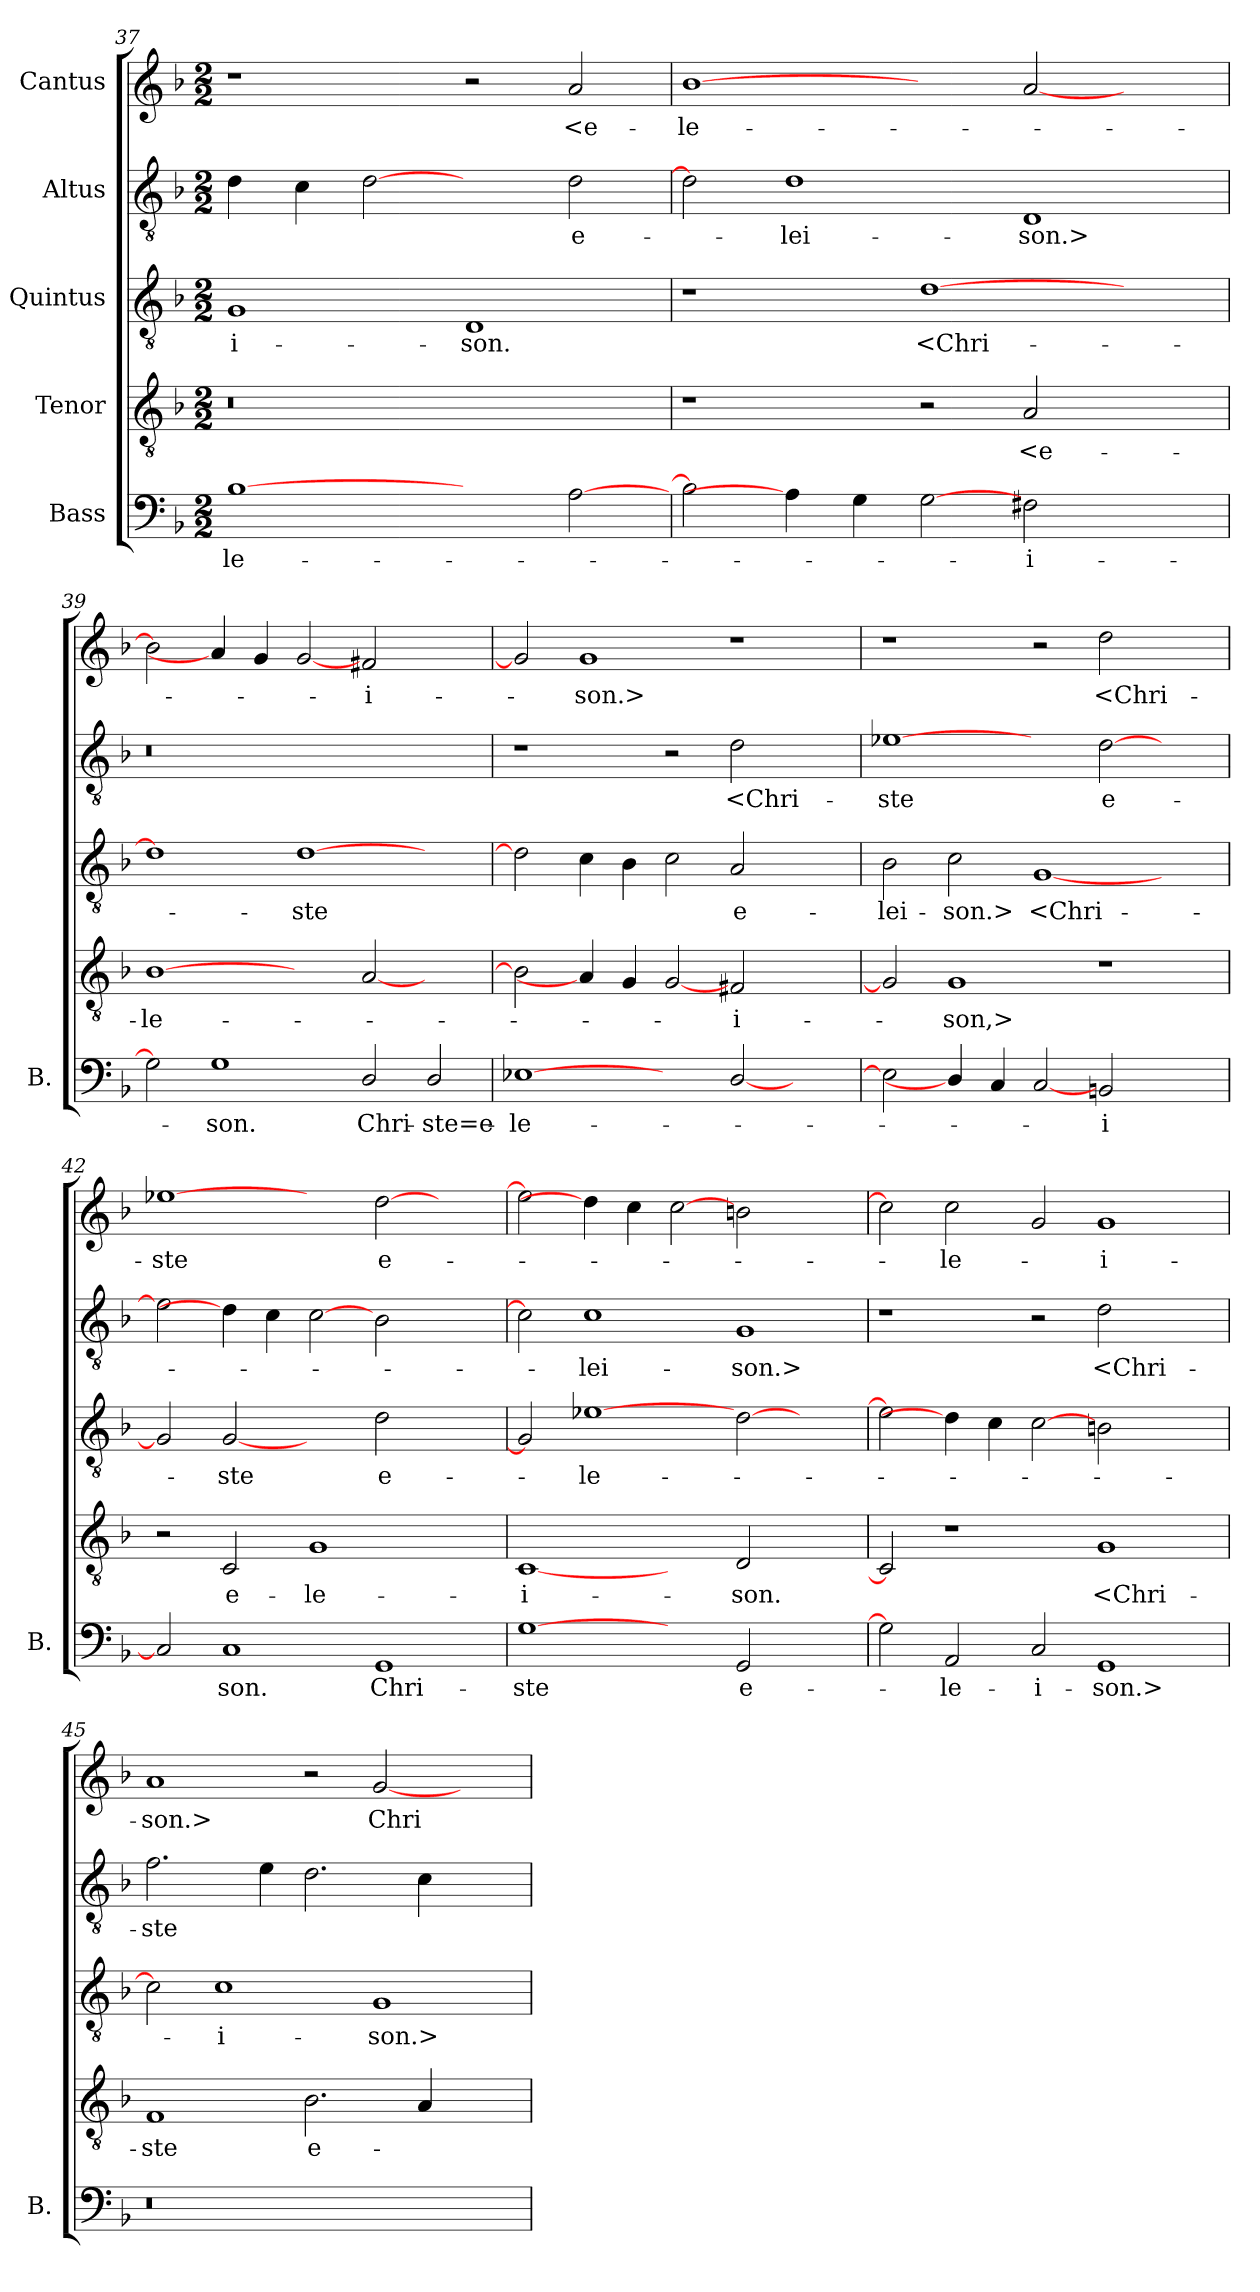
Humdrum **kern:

**kern	**text	**kern	**text	**kern	**text	**kern	**text	**kern	**text
*part5	*part5	*part4	*part4	*part3	*part3	*part2	*part2	*part1	*part1
*staff5	*staff5	*staff4	*staff4	*staff3	*staff3	*staff2	*staff2	*staff1	*staff1
*I"Bass	*	*I"Tenor	*	*I"Quintus	*	*I"Altus	*	*I"Cantus	*
*I'B.	*	*	*	*	*	*	*	*	*
*clefF4	*	*clefGv2	*	*clefGv2	*	*clefGv2	*	*clefG2	*
*	*	*ITrd7c12	*	*ITrd7c12	*	*ITrd7c12	*	*	*
*k[b-]	*	*k[b-]	*	*k[b-]	*	*k[b-]	*	*k[b-]	*
*F:	*	*F:	*	*F:	*	*F:	*	*F:	*
*M2/2	*	*M2/2	*	*M2/2	*	*M2/2	*	*M2/2	*
=37	=37	=37	=37	=37	=37	=37	=37	=37	=37
!	!	!LO:N:vis=0	!	!	!	!	!	!	!
[1B-\	-le-	1r	.	1GG/	-i-	4D\	.	1r	.
.	.	.	.	.	.	4C\	.	.	.
.	.	.	.	.	.	[2D\	.	.	.
2ryy	.	1ryy	.	1DD/	-son.	2ryy	.	2r	.
[2A\	.	.	.	.	.	2D\	e-	2a/	<e-
=38	=38	=38	=38	=38	=38	=38	=38	=38	=38
2B-\]	.	1r	.	1r	.	2D\]	.	[1b-\	-le-
4A\]	.	.	.	.	.	1D\	-lei-	.	.
4G\	.	.	.	.	.	.	.	.	.
[2G\	.	2r	.	[1D\	<Chri-	.	.	2ryy	.
2F#\	-i-	2AA/	<e-	.	.	1DD/	-son.>	[2a/	.
2ryy	.	2ryy	.	2ryy	.	.	.	2ryy	.
=39	=39	=39	=39	=39	=39	=39	=39	=39	=39
!	!	!	!	!	!	!LO:N:vis=0	!	!	!
2G\]	.	[1BB-\	-le-	1D\]	.	1r	.	2b-\]	.
1G\	-son.	.	.	.	.	.	.	4a/]	.
.	.	.	.	.	.	.	.	4g/	.
.	.	2ryy	.	[1D\	-ste	1ryy	.	[2g/	.
2D/	Chri-	[2AA/	.	.	.	.	.	2f#/	-i-
2D/	-ste=e-	2ryy	.	2ryy	.	2ryy	.	2ryy	.
=40	=40	=40	=40	=40	=40	=40	=40	=40	=40
[1E-X\	-le-	2BB-\]	.	2D\]	.	1r	.	2g/]	.
.	.	4AA/]	.	4C\	.	.	.	1g/	-son.>
.	.	4GG/	.	4BB-\	.	.	.	.	.
2ryy	.	[2GG/	.	2C\	.	2r	.	.	.
[2D/	.	2FF#/	-i-	2AA/	e-	2D\	<Chri-	1r	.
2ryy	.	2ryy	.	2ryy	.	2ryy	.	.	.
=41	=41	=41	=41	=41	=41	=41	=41	=41	=41
2E-\]	.	2GG/]	.	2BB-\	-lei-	[1E-X\	-ste	1r	.
4D/]	.	1GG/	-son,>	2C\	-son.>	.	.	.	.
4C/	.	.	.	.	.	.	.	.	.
[2C/	.	.	.	[1GG/	<Chri-	2ryy	.	2r	.
2BB/	-i	1r	.	.	.	[2D\	e-	2dd\	<Chri-
2ryy	.	.	.	2ryy	.	2ryy	.	2ryy	.
=42	=42	=42	=42	=42	=42	=42	=42	=42	=42
2C/]	.	2r	.	2GG/]	.	2E-\]	.	[1ee-X\	-ste
1C/	son.	2CC/	e-	[2GG/	-ste	4D\]	.	.	.
.	.	.	.	.	.	4C\	.	.	.
.	.	1GG/	-le-	2ryy	.	[2C\	.	2ryy	.
1GG/	Chri-	.	.	2D\	e-	2BB-\	.	[2dd\	e-
.	.	2ryy	.	2ryy	.	2ryy	.	2ryy	.
=43	=43	=43	=43	=43	=43	=43	=43	=43	=43
[1G\	-ste	[1CC/	-i-	2GG/]	.	2C\]	.	2ee-\]	.
.	.	.	.	[1E-X\	-le-	1C\	-lei-	4dd\]	.
.	.	.	.	.	.	.	.	4cc\	.
2ryy	.	2ryy	.	.	.	.	.	[2cc\	.
2GG/	e-	2DD/	-son.	[2D\	.	1GG/	-son.>	2b\	.
2ryy	.	2ryy	.	2ryy	.	.	.	2ryy	.
=44	=44	=44	=44	=44	=44	=44	=44	=44	=44
2G\]	.	2CC/]	.	2E-\]	.	1r	.	2cc\]	.
2AA/	-le-	1r	.	4D\]	.	.	.	2cc\	-le-
.	.	.	.	4C\	.	.	.	.	.
2C/	-i-	.	.	[2C\	.	2r	.	2g/	.
1GG/	-son.>	1GG/	<Chri-	2BB\	.	2D\	<Chri-	1g/	-i-
.	.	.	.	2ryy	.	2ryy	.	.	.
=45	=45	=45	=45	=45	=45	=45	=45	=45	=45
!LO:N:vis=0	!	!	!	!	!	!	!	!	!
1r	.	1FF/	-ste	2C\]	.	2.F\	-ste	1a/	-son.>
.	.	.	.	1C\	-i-	.	.	.	.
.	.	.	.	.	.	4E\	.	.	.
1ryy	.	2.BB-\	e-	.	.	2.D\	.	2r	.
.	.	.	.	1GG/	-son.>	.	.	[2g/	Chri-
.	.	4AA/	.	.	.	4C\	.	.	.
2ryy	.	2ryy	.	.	.	2ryy	.	2ryy	.
=	=	=	=	=	=	=	=	=	=
*-	*-	*-	*-	*-	*-	*-	*-	*-	*-
